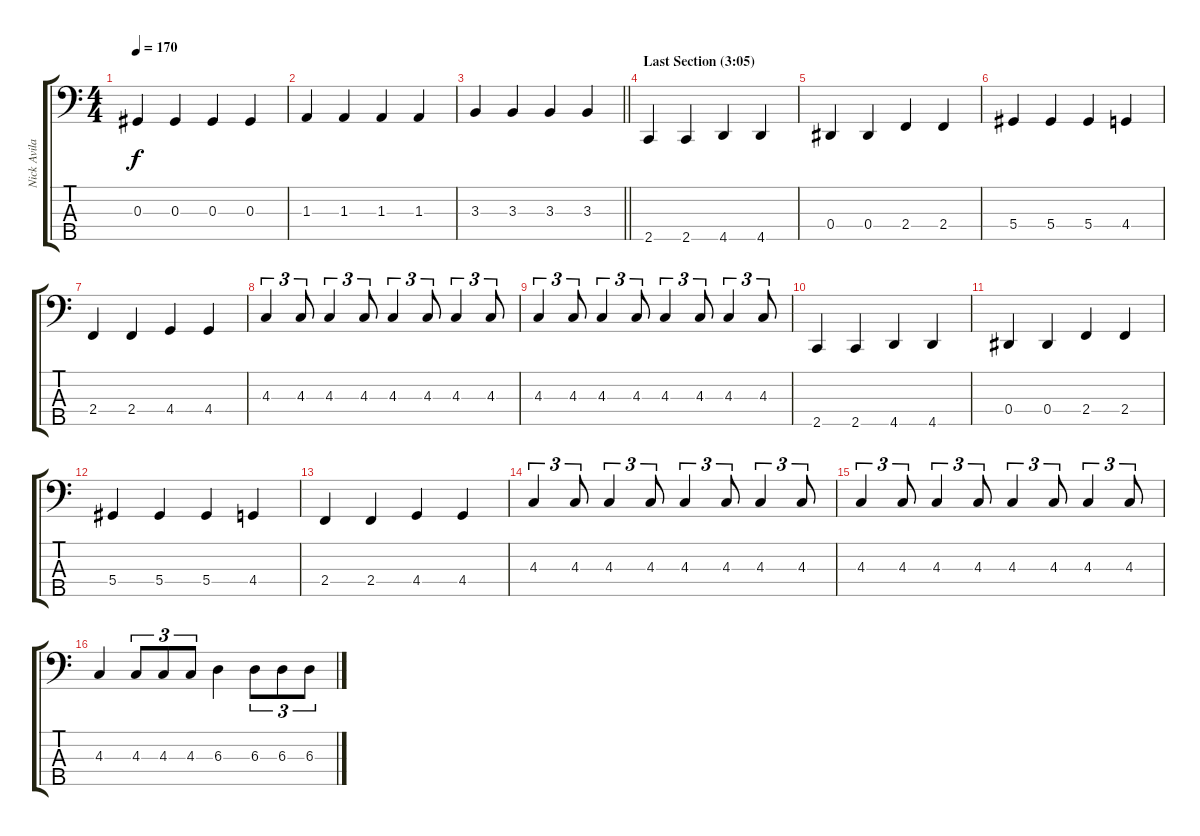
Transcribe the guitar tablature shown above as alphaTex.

\track ("Nick Avila" "Nick Avila") {instrument electricbassfinger}
\staff {score tabs}
\tuning (Gb2 Db2 Ab1 Eb1 Bb0) {hide}
\ts (4 4)
\tempo 170
\clef f4
\ks c
0.3.4{dy f} 0.3.4 0.3.4 0.3.4 |
1.3.4 1.3.4 1.3.4 1.3.4 |
\barLineRight lightlight
3.3.4 3.3.4 3.3.4 3.3.4 |
\section ("" "Last Section (3:05)")
2.5.4 2.5.4 4.5.4 4.5.4 |
0.4.4 0.4.4 2.4.4 2.4.4 |
5.4.4 5.4.4 5.4.4 4.4.4 |
2.4.4 2.4.4 4.4.4 4.4.4 |
4.3.4{tu (3 2)} 4.3.8{tu (3 2)} 4.3.4{tu (3 2)} 4.3.8{tu (3 2)} 4.3.4{tu (3 2)} 4.3.8{tu (3 2)} 4.3.4{tu (3 2)} 4.3.8{tu (3 2)} |
4.3.4{tu (3 2)} 4.3.8{tu (3 2)} 4.3.4{tu (3 2)} 4.3.8{tu (3 2)} 4.3.4{tu (3 2)} 4.3.8{tu (3 2)} 4.3.4{tu (3 2)} 4.3.8{tu (3 2)} |
2.5.4 2.5.4 4.5.4 4.5.4 |
0.4.4 0.4.4 2.4.4 2.4.4 |
5.4.4 5.4.4 5.4.4 4.4.4 |
2.4.4 2.4.4 4.4.4 4.4.4 |
4.3.4{tu (3 2)} 4.3.8{tu (3 2)} 4.3.4{tu (3 2)} 4.3.8{tu (3 2)} 4.3.4{tu (3 2)} 4.3.8{tu (3 2)} 4.3.4{tu (3 2)} 4.3.8{tu (3 2)} |
4.3.4{tu (3 2)} 4.3.8{tu (3 2)} 4.3.4{tu (3 2)} 4.3.8{tu (3 2)} 4.3.4{tu (3 2)} 4.3.8{tu (3 2)} 4.3.4{tu (3 2)} 4.3.8{tu (3 2)} |
4.3.4 4.3.8{tu (3 2)} 4.3.8{tu (3 2)} 4.3.8{tu (3 2)} 6.3.4 6.3.8{tu (3 2)} 6.3.8{tu (3 2)} 6.3.8{tu (3 2)}
